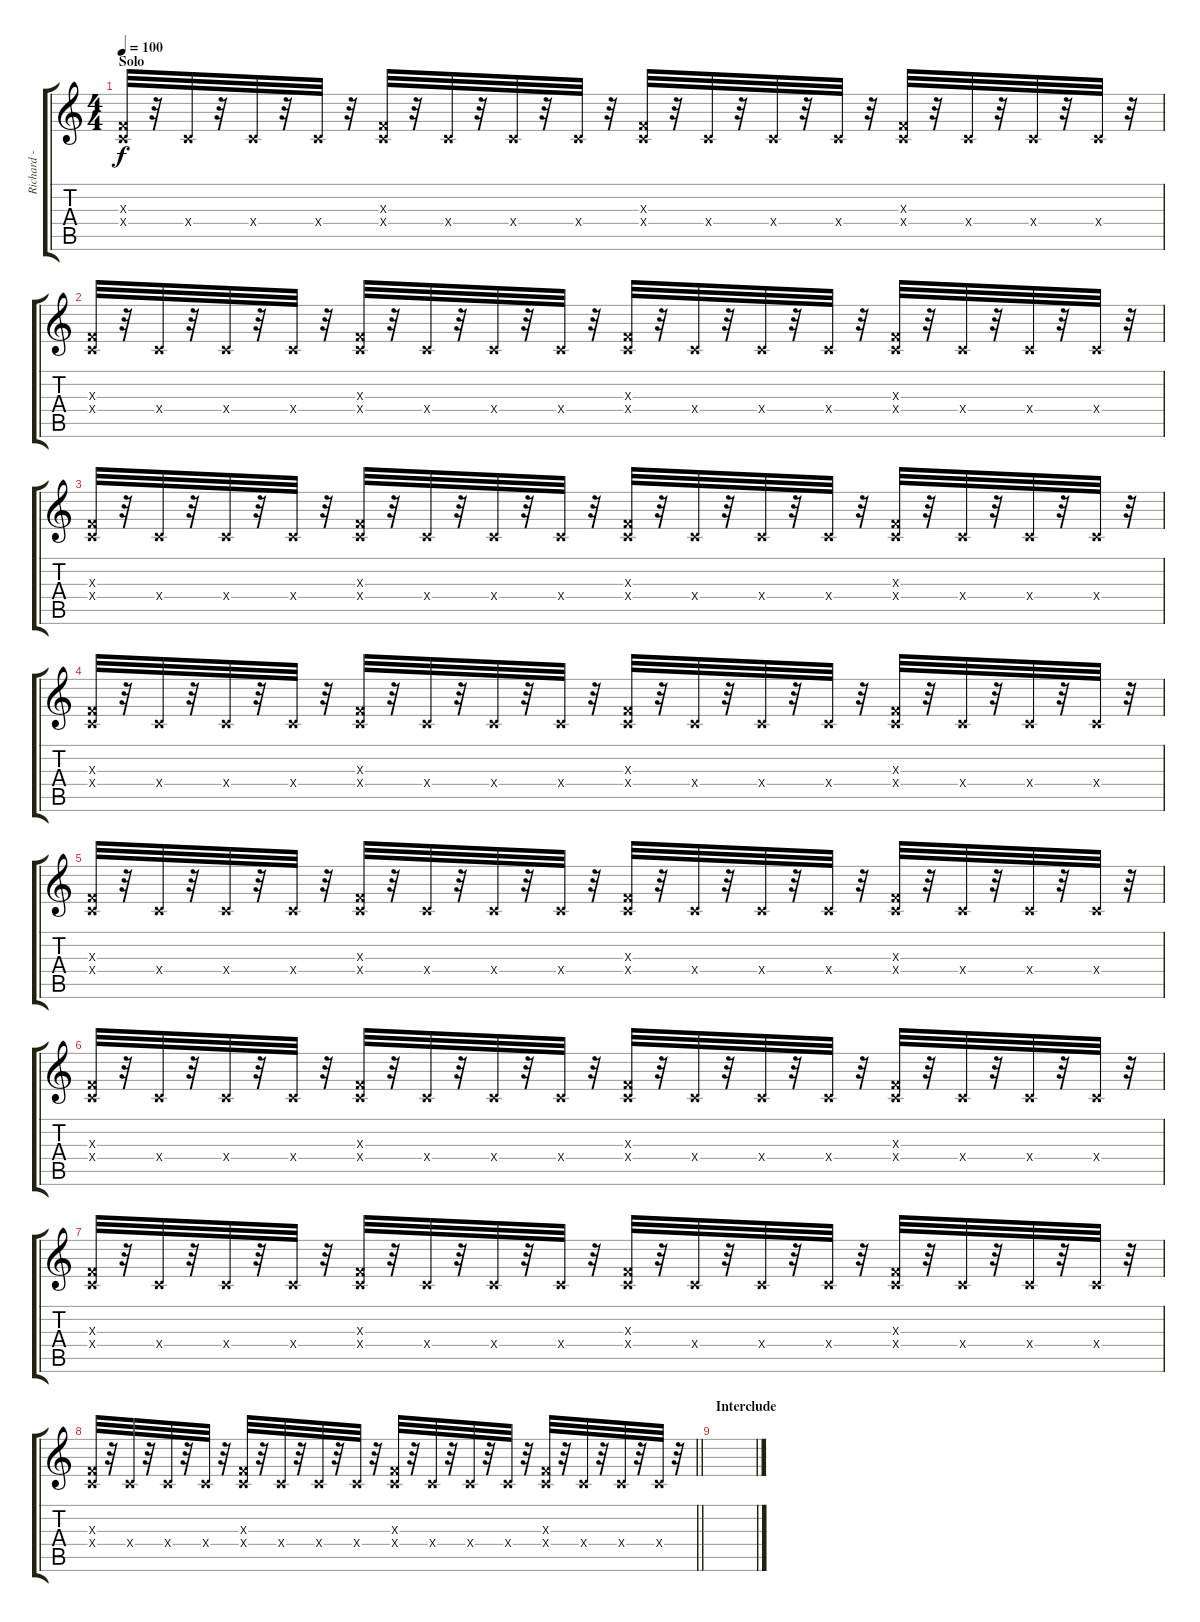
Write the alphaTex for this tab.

\track ("Richard - Guitar 1" "Richard - ") {instrument distortionguitar}
\staff {score tabs}
\tuning (D4 A3 F3 C3 G2 D2) {hide}
\ts (4 4)
\section ("" "Solo")
\tempo 100
\clef g2
\ks c
(0.3{x} 0.4{x}).32{dy f} r.32 0.4{x}.32 r.32 0.4{x}.32 r.32 0.4{x}.32 r.32 (0.3{x} 0.4{x}).32 r.32 0.4{x}.32 r.32 0.4{x}.32 r.32 0.4{x}.32 r.32 (0.3{x} 0.4{x}).32 r.32 0.4{x}.32 r.32 0.4{x}.32 r.32 0.4{x}.32 r.32 (0.3{x} 0.4{x}).32 r.32 0.4{x}.32 r.32 0.4{x}.32 r.32 0.4{x}.32 r.32 |
(0.3{x} 0.4{x}).32 r.32 0.4{x}.32 r.32 0.4{x}.32 r.32 0.4{x}.32 r.32 (0.3{x} 0.4{x}).32 r.32 0.4{x}.32 r.32 0.4{x}.32 r.32 0.4{x}.32 r.32 (0.3{x} 0.4{x}).32 r.32 0.4{x}.32 r.32 0.4{x}.32 r.32 0.4{x}.32 r.32 (0.3{x} 0.4{x}).32 r.32 0.4{x}.32 r.32 0.4{x}.32 r.32 0.4{x}.32 r.32 |
(0.3{x} 0.4{x}).32 r.32 0.4{x}.32 r.32 0.4{x}.32 r.32 0.4{x}.32 r.32 (0.3{x} 0.4{x}).32 r.32 0.4{x}.32 r.32 0.4{x}.32 r.32 0.4{x}.32 r.32 (0.3{x} 0.4{x}).32 r.32 0.4{x}.32 r.32 0.4{x}.32 r.32 0.4{x}.32 r.32 (0.3{x} 0.4{x}).32 r.32 0.4{x}.32 r.32 0.4{x}.32 r.32 0.4{x}.32 r.32 |
(0.3{x} 0.4{x}).32 r.32 0.4{x}.32 r.32 0.4{x}.32 r.32 0.4{x}.32 r.32 (0.3{x} 0.4{x}).32 r.32 0.4{x}.32 r.32 0.4{x}.32 r.32 0.4{x}.32 r.32 (0.3{x} 0.4{x}).32 r.32 0.4{x}.32 r.32 0.4{x}.32 r.32 0.4{x}.32 r.32 (0.3{x} 0.4{x}).32 r.32 0.4{x}.32 r.32 0.4{x}.32 r.32 0.4{x}.32 r.32 |
(0.3{x} 0.4{x}).32 r.32 0.4{x}.32 r.32 0.4{x}.32 r.32 0.4{x}.32 r.32 (0.3{x} 0.4{x}).32 r.32 0.4{x}.32 r.32 0.4{x}.32 r.32 0.4{x}.32 r.32 (0.3{x} 0.4{x}).32 r.32 0.4{x}.32 r.32 0.4{x}.32 r.32 0.4{x}.32 r.32 (0.3{x} 0.4{x}).32 r.32 0.4{x}.32 r.32 0.4{x}.32 r.32 0.4{x}.32 r.32 |
(0.3{x} 0.4{x}).32 r.32 0.4{x}.32 r.32 0.4{x}.32 r.32 0.4{x}.32 r.32 (0.3{x} 0.4{x}).32 r.32 0.4{x}.32 r.32 0.4{x}.32 r.32 0.4{x}.32 r.32 (0.3{x} 0.4{x}).32 r.32 0.4{x}.32 r.32 0.4{x}.32 r.32 0.4{x}.32 r.32 (0.3{x} 0.4{x}).32 r.32 0.4{x}.32 r.32 0.4{x}.32 r.32 0.4{x}.32 r.32 |
(0.3{x} 0.4{x}).32 r.32 0.4{x}.32 r.32 0.4{x}.32 r.32 0.4{x}.32 r.32 (0.3{x} 0.4{x}).32 r.32 0.4{x}.32 r.32 0.4{x}.32 r.32 0.4{x}.32 r.32 (0.3{x} 0.4{x}).32 r.32 0.4{x}.32 r.32 0.4{x}.32 r.32 0.4{x}.32 r.32 (0.3{x} 0.4{x}).32 r.32 0.4{x}.32 r.32 0.4{x}.32 r.32 0.4{x}.32 r.32 |
\barLineRight lightlight
(0.3{x} 0.4{x}).32 r.32 0.4{x}.32 r.32 0.4{x}.32 r.32 0.4{x}.32 r.32 (0.3{x} 0.4{x}).32 r.32 0.4{x}.32 r.32 0.4{x}.32 r.32 0.4{x}.32 r.32 (0.3{x} 0.4{x}).32 r.32 0.4{x}.32 r.32 0.4{x}.32 r.32 0.4{x}.32 r.32 (0.3{x} 0.4{x}).32 r.32 0.4{x}.32 r.32 0.4{x}.32 r.32 0.4{x}.32 r.32 |
\section ("" "Interclude")
